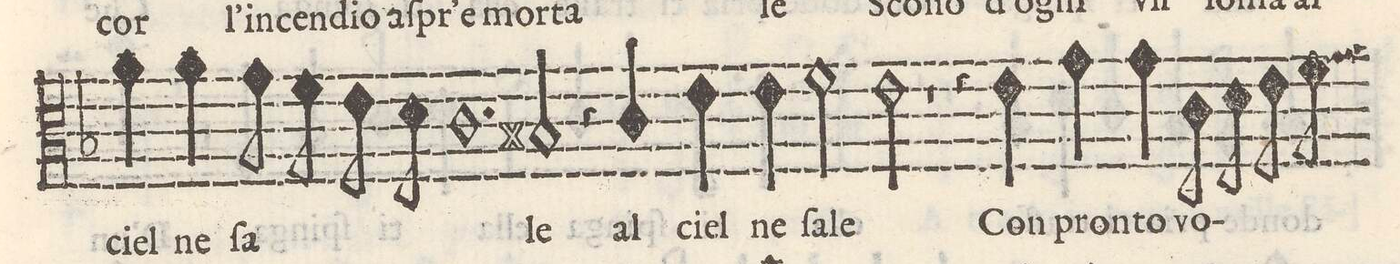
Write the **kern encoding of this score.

**kern	**text
*I"QVINTO	*
*clefC3	*
*k[b-]	*
*met(C)	*
*M2/1	*
4g\	ma al
4a\	ciel
4a\	ne
8g\	ſa-
8f\	.
8e\	.
8d\	.
=28-	=28-
1.c	.
2Bn/	-le
=29-	=29-
4r	.
4c/	al
4e\	ciel
4e\	ne
2f\	ſa-
2e\	-le
=30-	=30-
1r	.
4r	.
4e\	Con
4g\	pron-
4g\	-to
=31-	=31-
8c\	vo-
8d\	.
8e\	.
8f\	.
*-	*-
